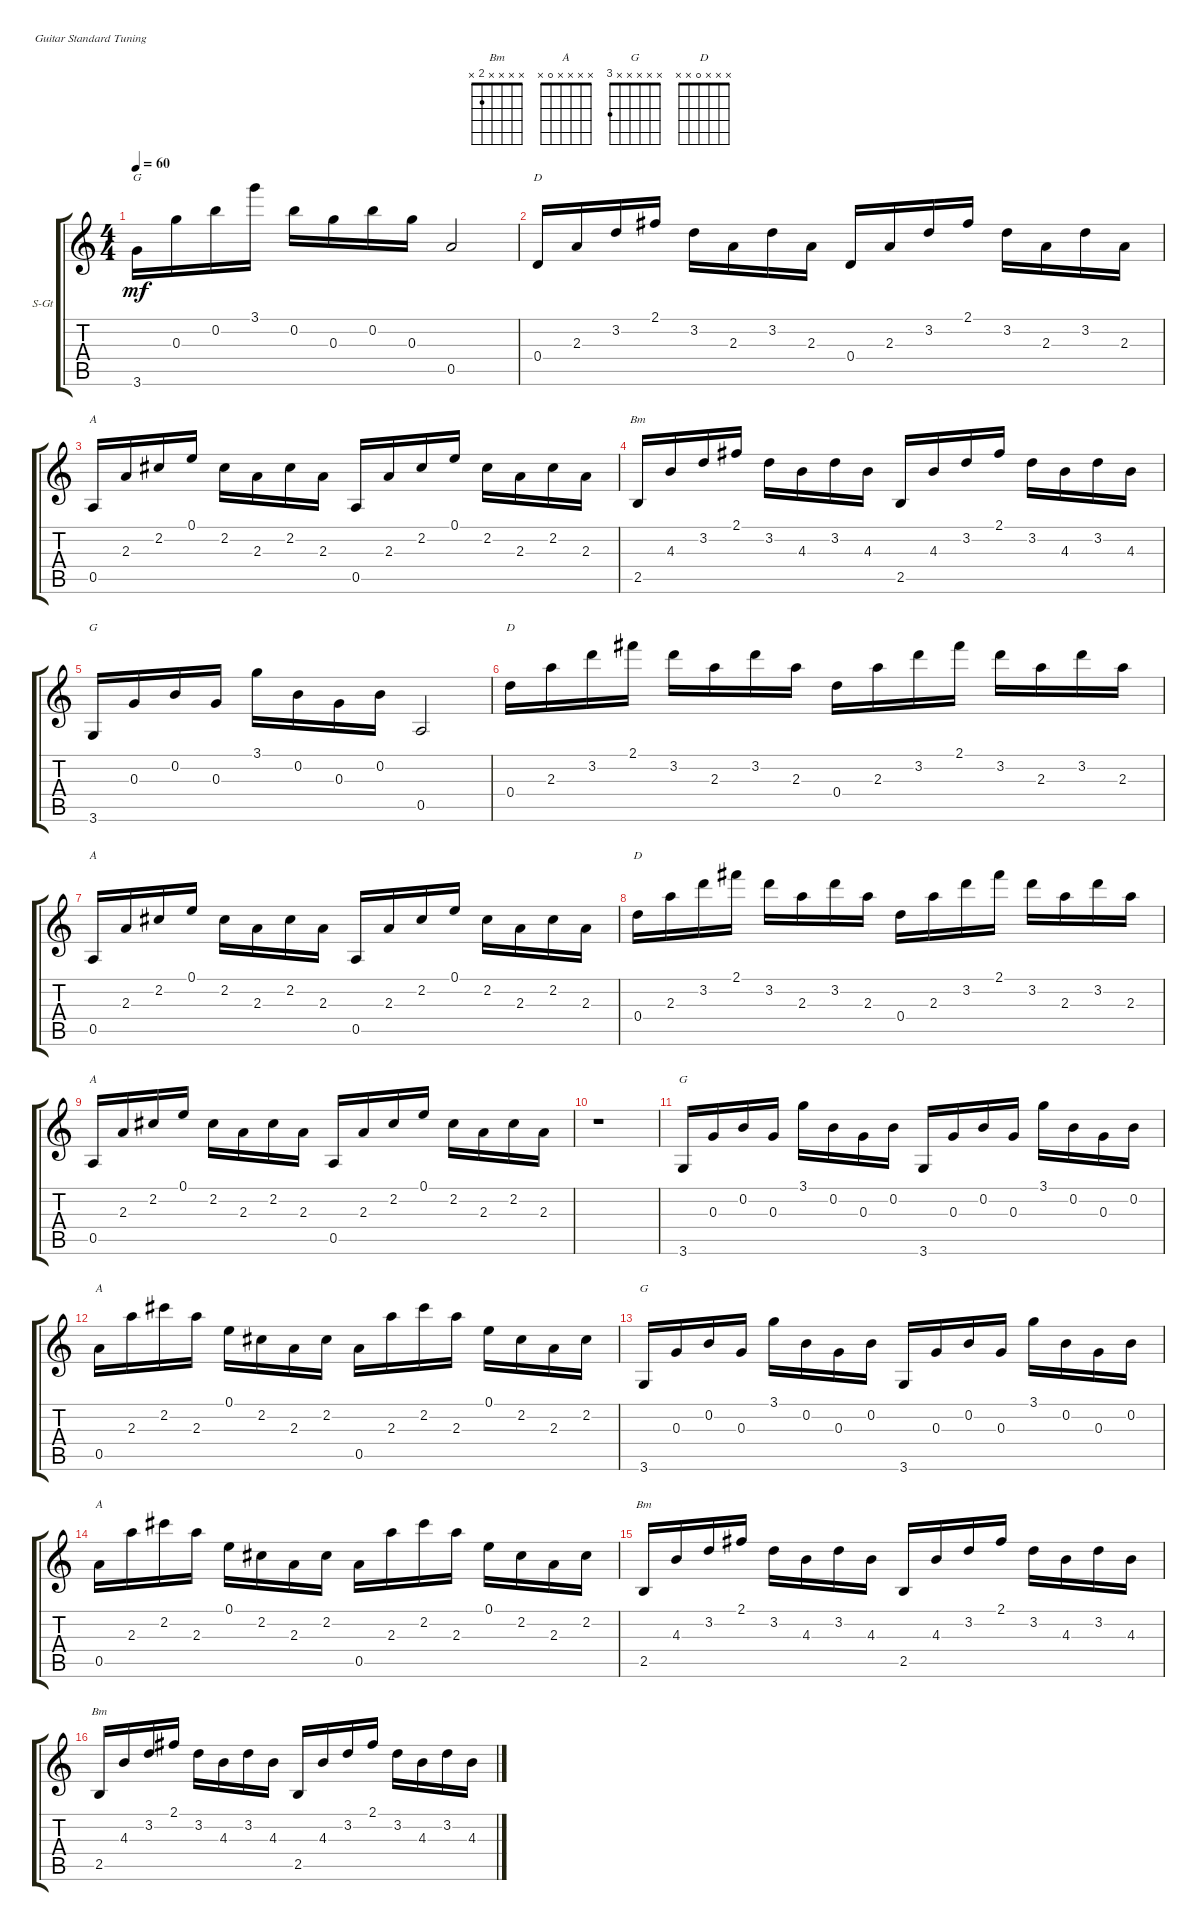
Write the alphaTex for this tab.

\defaultSystemsLayout 4
\bracketExtendMode groupsimilarinstruments
\firstSystemTrackNameOrientation horizontal
\otherSystemsTrackNameOrientation horizontal
\track ("Steel Guitar" "S-Gt") {instrument acousticguitarsteel}
\staff {score tabs}
\tuning (E4 B3 G3 D3 A2 E2)
\chord ("Bm" 2 3 4 4 2 x) {barre 2}
\chord ("A" x x x x 0 x)
\chord ("Bm" x x x x 2 x)
\chord ("G" x x x x x 3)
\chord ("D" x x x 0 x x)
\ts (4 4)
\tempo 60
\clef g2
\ks c
3.6.16{ch "G" ot 8vb dy mf} 0.3.16{ot 8vb} 0.2.16{ot 8vb} 3.1.16{ot 8vb} 0.2.16{ot 8vb} 0.3.16{ot 8vb} 0.2.16{ot 8vb} 0.3.16{ot 8vb} 0.5.2{ot 8vb} |
0.4.16{ch "D"} 2.3.16 3.2.16 2.1.16 3.2.16 2.3.16 3.2.16 2.3.16 0.4.16 2.3.16 3.2.16 2.1.16 3.2.16 2.3.16 3.2.16 2.3.16 |
0.5.16{ch "A"} 2.3.16 2.2.16 0.1.16 2.2.16 2.3.16 2.2.16 2.3.16 0.5.16 2.3.16 2.2.16 0.1.16 2.2.16 2.3.16 2.2.16 2.3.16 |
2.5.16{ch "Bm"} 4.3.16 3.2.16 2.1.16 3.2.16 4.3.16 3.2.16 4.3.16 2.5.16 4.3.16 3.2.16 2.1.16 3.2.16 4.3.16 3.2.16 4.3.16 |
3.6.16{ch "G"} 0.3.16 0.2.16 0.3.16 3.1.16 0.2.16 0.3.16 0.2.16 0.5.2 |
0.4.16{ch "D" ot 8vb} 2.3.16{ot 8vb} 3.2.16{ot 8vb} 2.1.16{ot 8vb} 3.2.16{ot 8vb} 2.3.16{ot 8vb} 3.2.16{ot 8vb} 2.3.16{ot 8vb} 0.4.16{ot 8vb} 2.3.16{ot 8vb} 3.2.16{ot 8vb} 2.1.16{ot 8vb} 3.2.16{ot 8vb} 2.3.16{ot 8vb} 3.2.16{ot 8vb} 2.3.16{ot 8vb} |
0.5.16{ch "A"} 2.3.16 2.2.16 0.1.16 2.2.16 2.3.16 2.2.16 2.3.16 0.5.16 2.3.16 2.2.16 0.1.16 2.2.16 2.3.16 2.2.16 2.3.16 |
0.4.16{ch "D" ot 8vb} 2.3.16{ot 8vb} 3.2.16{ot 8vb} 2.1.16{ot 8vb} 3.2.16{ot 8vb} 2.3.16{ot 8vb} 3.2.16{ot 8vb} 2.3.16{ot 8vb} 0.4.16{ot 8vb} 2.3.16{ot 8vb} 3.2.16{ot 8vb} 2.1.16{ot 8vb} 3.2.16{ot 8vb} 2.3.16{ot 8vb} 3.2.16{ot 8vb} 2.3.16{ot 8vb} |
0.5.16{ch "A"} 2.3.16 2.2.16 0.1.16 2.2.16 2.3.16 2.2.16 2.3.16 0.5.16 2.3.16 2.2.16 0.1.16 2.2.16 2.3.16 2.2.16 2.3.16 |
r.1 |
3.6.16{ch "G"} 0.3.16 0.2.16 0.3.16 3.1.16 0.2.16 0.3.16 0.2.16 3.6.16 0.3.16 0.2.16 0.3.16 3.1.16 0.2.16 0.3.16 0.2.16 |
0.5.16{ch "A" ot 8vb} 2.3.16{ot 8vb} 2.2.16{ot 8vb} 2.3.16{ot 8vb} 0.1.16 2.2.16 2.3.16 2.2.16 0.5.16{ot 8vb} 2.3.16{ot 8vb} 2.2.16{ot 8vb} 2.3.16{ot 8vb} 0.1.16 2.2.16 2.3.16 2.2.16 |
3.6.16{ch "G"} 0.3.16 0.2.16 0.3.16 3.1.16 0.2.16 0.3.16 0.2.16 3.6.16 0.3.16 0.2.16 0.3.16 3.1.16 0.2.16 0.3.16 0.2.16 |
0.5.16{ch "A" ot 8vb} 2.3.16{ot 8vb} 2.2.16{ot 8vb} 2.3.16{ot 8vb} 0.1.16 2.2.16 2.3.16 2.2.16 0.5.16{ot 8vb} 2.3.16{ot 8vb} 2.2.16{ot 8vb} 2.3.16{ot 8vb} 0.1.16 2.2.16 2.3.16 2.2.16 |
2.5.16{ch "Bm"} 4.3.16 3.2.16 2.1.16 3.2.16 4.3.16 3.2.16 4.3.16 2.5.16 4.3.16 3.2.16 2.1.16 3.2.16 4.3.16 3.2.16 4.3.16 |
2.5.16{ch "Bm"} 4.3.16 3.2.16 2.1.16 3.2.16 4.3.16 3.2.16 4.3.16 2.5.16 4.3.16 3.2.16 2.1.16 3.2.16 4.3.16 3.2.16 4.3.16
